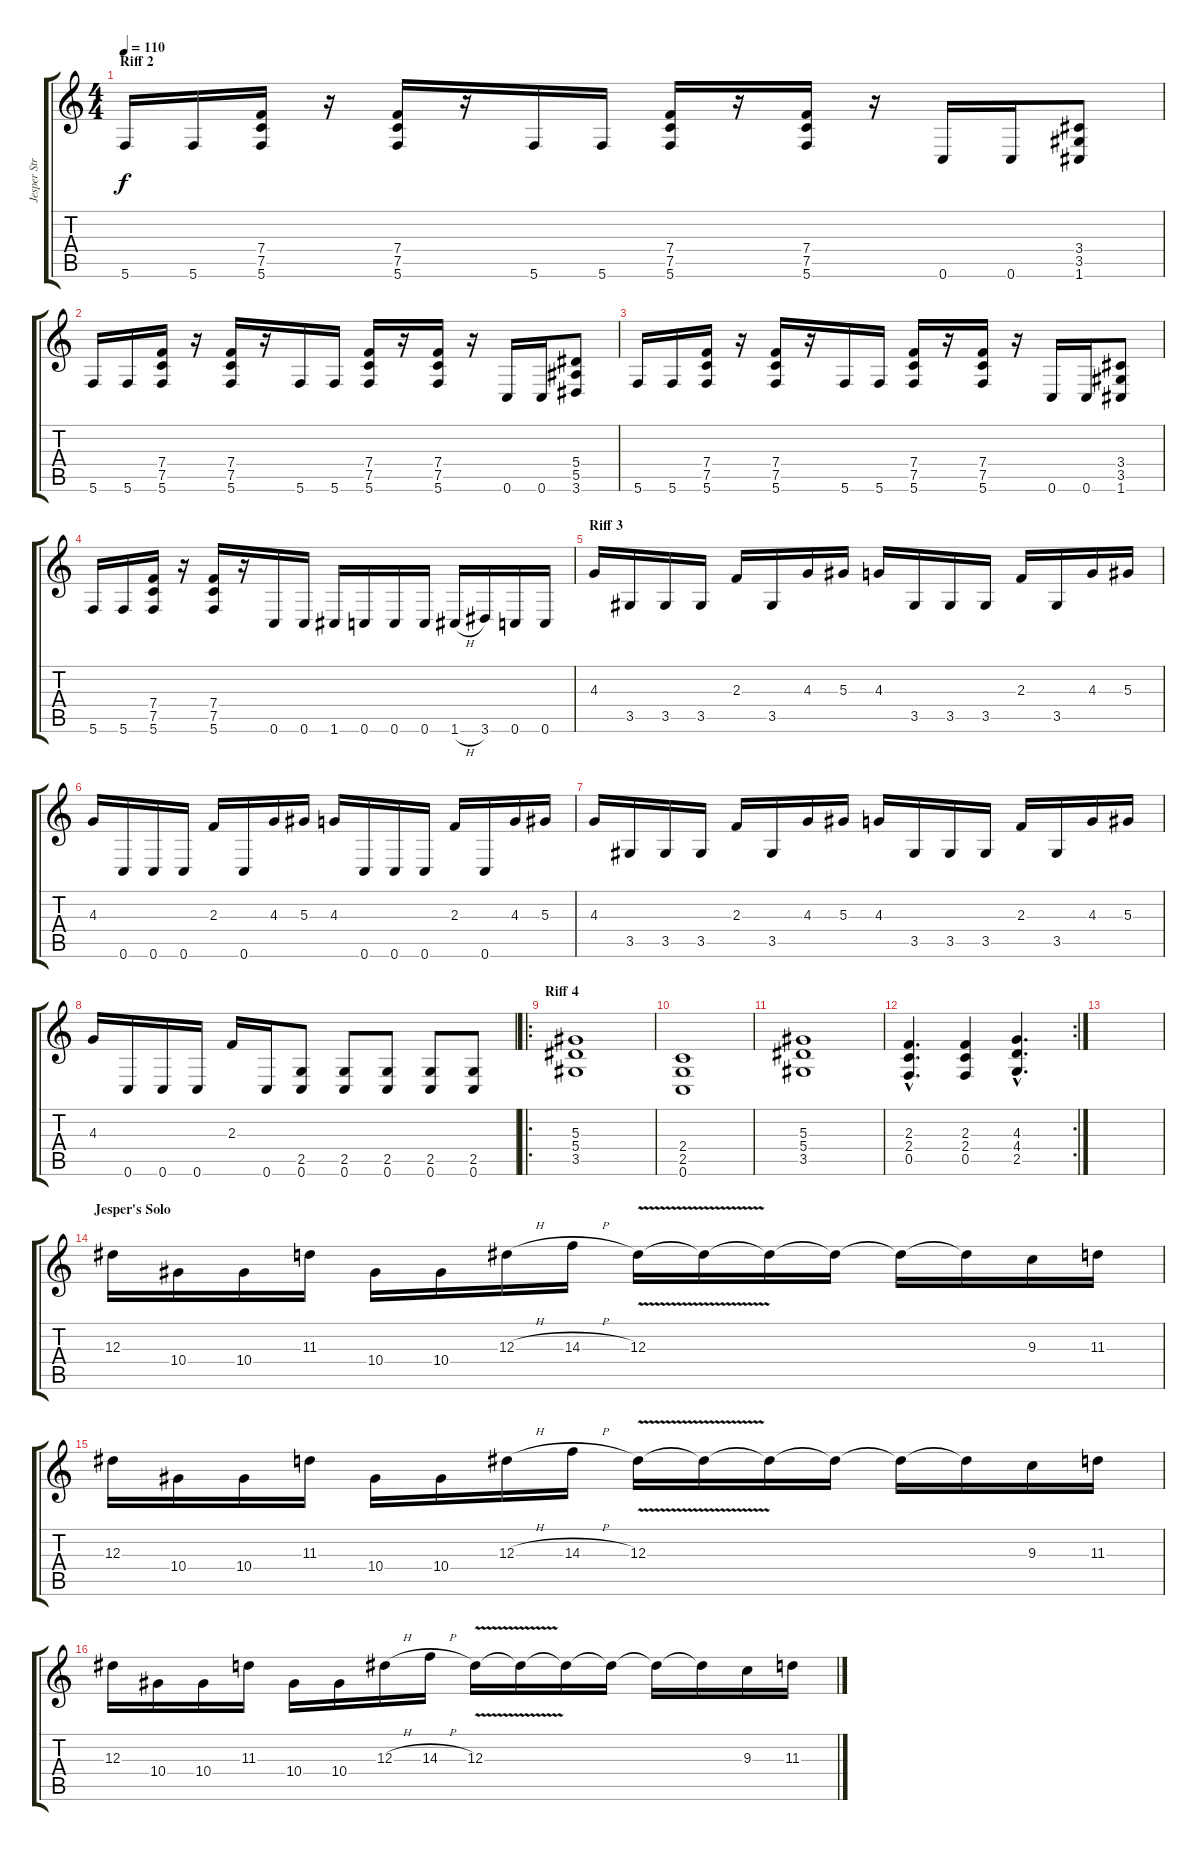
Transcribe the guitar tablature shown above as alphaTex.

\track ("Jesper Strömblad" "Jesper Str") {instrument distortionguitar}
\staff {score tabs}
\tuning (C4 G3 Eb3 Bb2 F2 C2) {hide}
\ts (4 4)
\section ("" "Riff 2")
\tempo 110
\clef g2
\ks c
5.6.16{dy f} 5.6.16 (7.4 7.5 5.6).16 r.16 (7.4 7.5 5.6).16 r.16 5.6.16 5.6.16 (7.4 7.5 5.6).16 r.16 (7.4 7.5 5.6).16 r.16 0.6.16 0.6.16 (3.4 3.5 1.6).8 |
5.6.16 5.6.16 (7.4 7.5 5.6).16 r.16 (7.4 7.5 5.6).16 r.16 5.6.16 5.6.16 (7.4 7.5 5.6).16 r.16 (7.4 7.5 5.6).16 r.16 0.6.16 0.6.16 (5.4 5.5 3.6).8 |
5.6.16 5.6.16 (7.4 7.5 5.6).16 r.16 (7.4 7.5 5.6).16 r.16 5.6.16 5.6.16 (7.4 7.5 5.6).16 r.16 (7.4 7.5 5.6).16 r.16 0.6.16 0.6.16 (3.4 3.5 1.6).8 |
5.6.16 5.6.16 (7.4 7.5 5.6).16 r.16 (7.4 7.5 5.6).16 r.16 0.6.16 0.6.16 1.6.16 0.6.16 0.6.16 0.6.16 1.6{h}.16 3.6.16 0.6.16 0.6.16 |
\section ("" "Riff 3")
4.3.16 3.5.16 3.5.16 3.5.16 2.3.16 3.5.16 4.3.16 5.3.16 4.3.16 3.5.16 3.5.16 3.5.16 2.3.16 3.5.16 4.3.16 5.3.16 |
4.3.16 0.6.16 0.6.16 0.6.16 2.3.16 0.6.16 4.3.16 5.3.16 4.3.16 0.6.16 0.6.16 0.6.16 2.3.16 0.6.16 4.3.16 5.3.16 |
4.3.16 3.5.16 3.5.16 3.5.16 2.3.16 3.5.16 4.3.16 5.3.16 4.3.16 3.5.16 3.5.16 3.5.16 2.3.16 3.5.16 4.3.16 5.3.16 |
4.3.16 0.6.16 0.6.16 0.6.16 2.3.16 0.6.16 (2.5 0.6).8 (2.5 0.6).8 (2.5 0.6).8 (2.5 0.6).8 (2.5 0.6).8 |
\ro
\section ("" "Riff 4")
(5.3 5.4 3.5).1 |
(2.4 2.5 0.6).1 |
(5.3 5.4 3.5).1 |
\rc 2
(2.3{hac} 2.4{hac} 0.5{hac}).4{d} (2.3 2.4 0.5).4 (4.3{hac} 4.4{hac} 2.5{hac}).4{d} |
\section ("" "")
|
\section ("" "Jesper's Solo")
12.3.16 10.4.16 10.4.16 11.3.16 10.4.16 10.4.16 12.3{h}.16 14.3{h}.16 12.3{v}.16 12.3{t}.16 12.3{t}.16 12.3{t}.16 12.3{t}.16 12.3{t}.16 9.3.16 11.3.16 |
12.3.16 10.4.16 10.4.16 11.3.16 10.4.16 10.4.16 12.3{h}.16 14.3{h}.16 12.3{v}.16 12.3{t}.16 12.3{t}.16 12.3{t}.16 12.3{t}.16 12.3{t}.16 9.3.16 11.3.16 |
12.3.16 10.4.16 10.4.16 11.3.16 10.4.16 10.4.16 12.3{h}.16 14.3{h}.16 12.3{v}.16 12.3{t}.16 12.3{t}.16 12.3{t}.16 12.3{t}.16 12.3{t}.16 9.3.16 11.3.16
